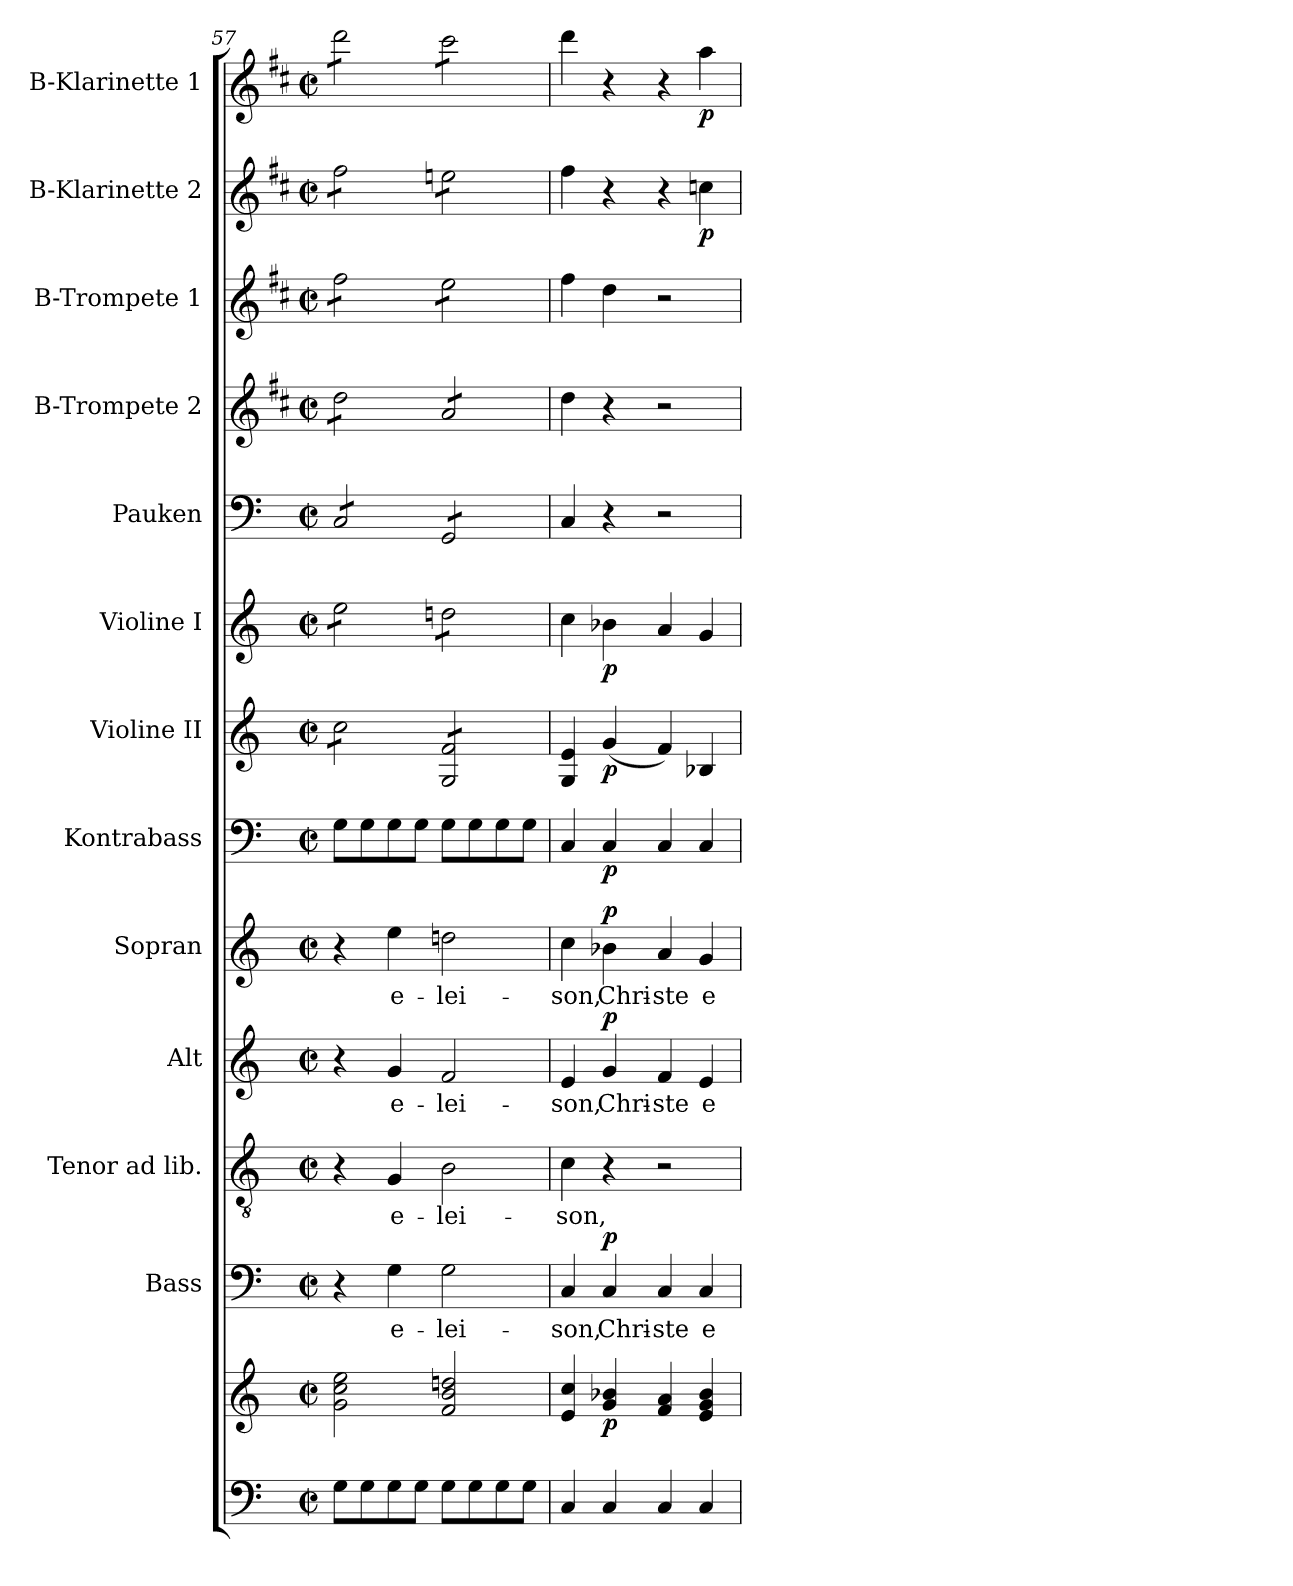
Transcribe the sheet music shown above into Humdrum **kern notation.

**kern	**kern	**dynam	**kern	**text	**dynam	**kern	**text	**kern	**text	**dynam	**kern	**text	**dynam	**kern	**dynam	**kern	**dynam	**kern	**dynam	**kern	**kern	**kern	**kern	**dynam	**kern	**dynam
*part13	*part13	*part13	*part12	*part12	*part12	*part11	*part11	*part10	*part10	*part10	*part9	*part9	*part9	*part8	*part8	*part7	*part7	*part6	*part6	*part5	*part4	*part3	*part2	*part2	*part1	*part1
*staff14	*staff13	*staff13/14	*staff12	*staff12	*staff12	*staff11	*staff11	*staff10	*staff10	*staff10	*staff9	*staff9	*staff9	*staff8	*staff8	*staff7	*staff7	*staff6	*staff6	*staff5	*staff4	*staff3	*staff2	*staff2	*staff1	*staff1
*	*	*	*I"Bass	*	*	*I"Tenor ad lib.	*	*I"Alt	*	*	*I"Sopran	*	*	*I"Kontrabass	*	*I"Violine II	*	*I"Violine I	*	*I"Pauken	*I"B-Trompete 2	*I"B-Trompete 1	*I"B-Klarinette 2	*	*I"B-Klarinette 1	*
*	*	*	*I'B.	*	*	*I'T.	*	*I'A.	*	*	*I'S.	*	*	*I'Kb.	*	*I'Vl. II	*	*I'Vl. I	*	*I'Pk.	*I'Trp. 2	*I'Trp. 1	*I'B Kl. 2	*	*I'B Kl. 1	*
*clefF4	*clefG2	*	*clefF4	*	*	*clefGv2	*	*clefG2	*	*	*clefG2	*	*	*clefF4	*	*clefG2	*	*clefG2	*	*clefF4	*clefG2	*clefG2	*clefG2	*	*clefG2	*
*	*	*	*	*	*	*	*	*	*	*	*	*	*	*ITrd7c12	*	*	*	*	*	*	*ITrd1c2	*ITrd1c2	*ITrd1c2	*	*ITrd1c2	*
*k[]	*k[]	*	*k[]	*	*	*k[]	*	*k[]	*	*	*k[]	*	*	*k[]	*	*k[]	*	*k[]	*	*k[]	*k[]	*k[]	*k[]	*	*k[]	*
*C:	*C:	*	*C:	*	*	*C:	*	*C:	*	*	*C:	*	*	*C:	*	*C:	*	*C:	*	*C:	*C:	*C:	*C:	*	*C:	*
*M2/2	*M2/2	*	*M2/2	*	*	*M2/2	*	*M2/2	*	*	*M2/2	*	*	*M2/2	*	*M2/2	*	*M2/2	*	*M2/2	*M2/2	*M2/2	*M2/2	*	*M2/2	*
*met(c|)	*met(c|)	*	*met(c|)	*	*	*met(c|)	*	*met(c|)	*	*	*met(c|)	*	*	*met(c|)	*	*met(c|)	*	*met(c|)	*	*met(c|)	*met(c|)	*met(c|)	*met(c|)	*	*met(c|)	*
=57	=57	=57	=57	=57	=57	=57	=57	=57	=57	=57	=57	=57	=57	=57	=57	=57	=57	=57	=57	=57	=57	=57	=57	=57	=57	=57
*	*	*	*	*	*	*	*	*	*	*	*	*	*	*	*	*tremolo	*	*	*	*	*	*	*	*	*	*
*	*	*	*	*	*	*	*	*	*	*	*	*	*	*	*	*	*	*tremolo	*	*	*	*	*	*	*	*
*	*	*	*	*	*	*	*	*	*	*	*	*	*	*	*	*	*	*	*	*tremolo	*	*	*	*	*	*
*	*	*	*	*	*	*	*	*	*	*	*	*	*	*	*	*	*	*	*	*	*tremolo	*	*	*	*	*
*	*	*	*	*	*	*	*	*	*	*	*	*	*	*	*	*	*	*	*	*	*	*tremolo	*	*	*	*
*	*	*	*	*	*	*	*	*	*	*	*	*	*	*	*	*	*	*	*	*	*	*	*tremolo	*	*	*
*	*	*	*	*	*	*	*	*	*	*	*	*	*	*	*	*	*	*	*	*	*	*	*	*	*tremolo	*
8G\L	2g\ 2cc\ 2ee\	.	4r	.	.	4r	.	4r	.	.	4r	.	.	8GG\L	.	8cc\L	.	8ee\L	.	8C/L	8cc\L	8ee\L	8ee\L	.	8ccc\L	.
8G\	.	.	.	.	.	.	.	.	.	.	.	.	.	8GG\	.	8cc\	.	8ee\	.	8C/	8cc\	8ee\	8ee\	.	8ccc\	.
!	!	!	!	!LO:LY:b	!	!	!LO:LY:b	!	!LO:LY:b	!	!	!LO:LY:b	!	!	!	!	!	!	!	!	!	!	!	!	!	!
8G\	.	.	4G\	e-	.	4G/	e-	4g/	e-	.	4ee\	e-	.	8GG\	.	8cc\	.	8ee\	.	8C/	8cc\	8ee\	8ee\	.	8ccc\	.
8G\J	.	.	.	.	.	.	.	.	.	.	.	.	.	8GG\J	.	8cc\J	.	8ee\J	.	8C/J	8cc\J	8ee\J	8ee\J	.	8ccc\J	.
!	!	!	!	!LO:LY:b	!	!	!LO:LY:b	!	!LO:LY:b	!	!	!LO:LY:b	!	!	!	!	!	!	!	!	!	!	!	!	!	!
8G\L	2f/ 2b/ 2ddn/	.	2G\	-lei-	.	2B\	-lei-	2f/	-lei-	.	2ddn\	-lei-	.	8GG\L	.	8G/ 8f/L	.	8ddn\L	.	8GG/L	8g/L	8dd\L	8ddn\L	.	8bb\L	.
8G\	.	.	.	.	.	.	.	.	.	.	.	.	.	8GG\	.	8G/ 8f/	.	8ddn\	.	8GG/	8g/	8dd\	8ddn\	.	8bb\	.
8G\	.	.	.	.	.	.	.	.	.	.	.	.	.	8GG\	.	8G/ 8f/	.	8ddn\	.	8GG/	8g/	8dd\	8ddn\	.	8bb\	.
8G\J	.	.	.	.	.	.	.	.	.	.	.	.	.	8GG\J	.	8G/ 8f/J	.	8ddn\J	.	8GG/J	8g/J	8dd\J	8ddn\J	.	8bb\J	.
*	*	*	*	*	*	*	*	*	*	*	*	*	*	*	*	*	*	*	*	*	*	*	*	*	*Xtremolo	*
*	*	*	*	*	*	*	*	*	*	*	*	*	*	*	*	*	*	*	*	*	*	*	*Xtremolo	*	*	*
*	*	*	*	*	*	*	*	*	*	*	*	*	*	*	*	*	*	*	*	*	*	*Xtremolo	*	*	*	*
*	*	*	*	*	*	*	*	*	*	*	*	*	*	*	*	*	*	*	*	*	*Xtremolo	*	*	*	*	*
*	*	*	*	*	*	*	*	*	*	*	*	*	*	*	*	*	*	*	*	*Xtremolo	*	*	*	*	*	*
*	*	*	*	*	*	*	*	*	*	*	*	*	*	*	*	*	*	*Xtremolo	*	*	*	*	*	*	*	*
*	*	*	*	*	*	*	*	*	*	*	*	*	*	*	*	*Xtremolo	*	*	*	*	*	*	*	*	*	*
=58	=58	=58	=58	=58	=58	=58	=58	=58	=58	=58	=58	=58	=58	=58	=58	=58	=58	=58	=58	=58	=58	=58	=58	=58	=58	=58
!	!	!	!	!LO:LY:b	!	!	!LO:LY:b	!	!LO:LY:b	!	!	!LO:LY:b	!	!	!	!	!	!	!	!	!	!	!	!	!	!
4C/	4e/ 4cc/	.	4C/	-son,	.	4c\	-son,	4e/	-son,	.	4cc\	-son,	.	4CC/	.	4G/ 4e/	.	4cc\	.	4C/	4cc\	4ee\	4ee\	.	4ccc\	.
!	!	!LO:DY:b	!	!LO:LY:b	!LO:DY:a	!	!	!	!LO:LY:b	!LO:DY:a	!	!LO:LY:b	!LO:DY:a	!	!LO:DY:b	!	!LO:DY:b	!	!LO:DY:b	!	!	!	!	!	!	!
4C/	4g/ 4b-X/	p	4C/	Chri-	p	4r	.	4g/	Chri-	p	4b-X\	Chri-	p	4CC/	p	(<4g/	p	4b-X\	p	4r	4r	4cc\	4r	.	4r	.
!	!	!	!	!LO:LY:b	!	!	!	!	!LO:LY:b	!	!	!LO:LY:b	!	!	!	!	!	!	!	!	!	!	!	!	!	!
4C/	4f/ 4a/	.	4C/	-ste	.	2r	.	4f/	-ste	.	4a/	-ste	.	4CC/	.	4f/)	.	4a/	.	2r	2r	2r	4r	.	4r	.
!	!	!	!	!LO:LY:b	!	!	!	!	!LO:LY:b	!	!	!LO:LY:b	!	!	!	!	!	!	!	!	!	!	!	!LO:DY:b	!	!LO:DY:b
4C/	4e/ 4g/ 4b-/	.	4C/	e-	.	.	.	4e/	e-	.	4g/	e-	.	4CC/	.	4B-X/	.	4g/	.	.	.	.	4b-X\	p	4gg\	p
=	=	=	=	=	=	=	=	=	=	=	=	=	=	=	=	=	=	=	=	=	=	=	=	=	=	=
*-	*-	*-	*-	*-	*-	*-	*-	*-	*-	*-	*-	*-	*-	*-	*-	*-	*-	*-	*-	*-	*-	*-	*-	*-	*-	*-
